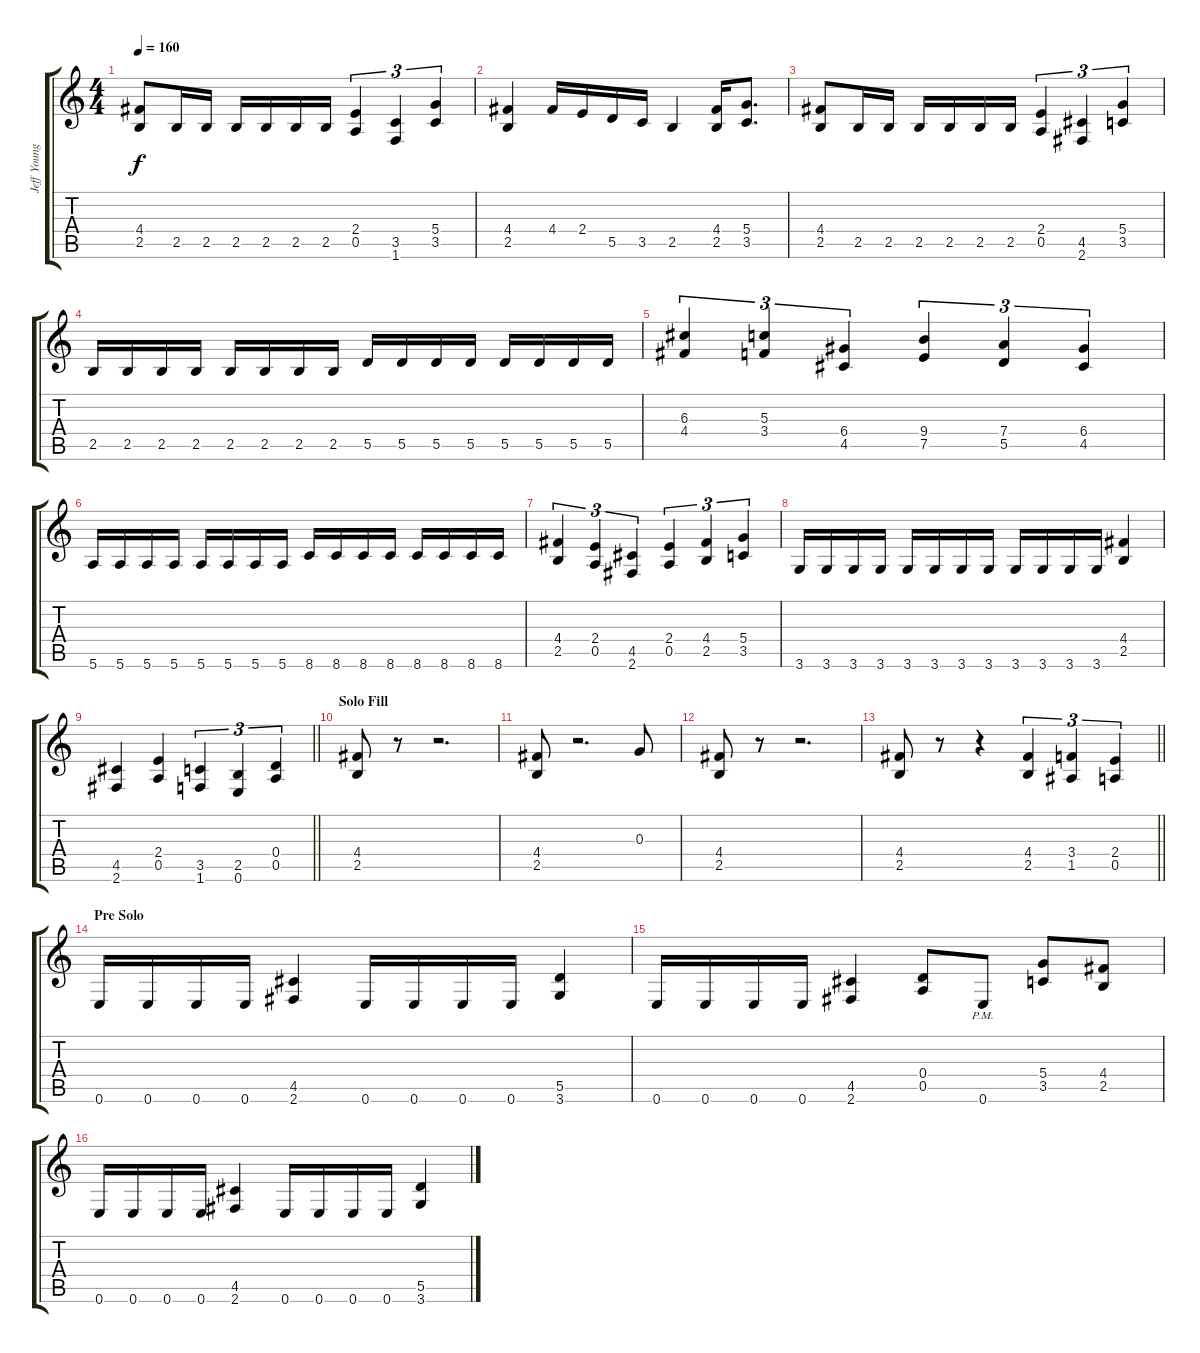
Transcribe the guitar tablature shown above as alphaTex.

\track ("Jeff Young" "Jeff Young") {instrument distortionguitar}
\staff {score tabs}
\tuning (E4 B3 G3 D3 A2 E2) {hide}
\ts (4 4)
\tempo 160
\clef g2
\ks c
(4.4 2.5).8{dy f} 2.5.16 2.5.16 2.5.16 2.5.16 2.5.16 2.5.16 (2.4 0.5).4{tu (3 2)} (3.5 1.6).4{tu (3 2)} (5.4 3.5).4{tu (3 2)} |
(4.4 2.5).4 4.4.16 2.4.16 5.5.16 3.5.16 2.5.4 (4.4 2.5).16 (5.4 3.5).8{d} |
(4.4 2.5).8 2.5.16 2.5.16 2.5.16 2.5.16 2.5.16 2.5.16 (2.4 0.5).4{tu (3 2)} (4.5 2.6).4{tu (3 2)} (5.4 3.5).4{tu (3 2)} |
2.5.16 2.5.16 2.5.16 2.5.16 2.5.16 2.5.16 2.5.16 2.5.16 5.5.16 5.5.16 5.5.16 5.5.16 5.5.16 5.5.16 5.5.16 5.5.16 |
(6.3 4.4).4{tu (3 2)} (5.3 3.4).4{tu (3 2)} (6.4 4.5).4{tu (3 2)} (9.4 7.5).4{tu (3 2)} (7.4 5.5).4{tu (3 2)} (6.4 4.5).4{tu (3 2)} |
5.6.16 5.6.16 5.6.16 5.6.16 5.6.16 5.6.16 5.6.16 5.6.16 8.6.16 8.6.16 8.6.16 8.6.16 8.6.16 8.6.16 8.6.16 8.6.16 |
(4.4 2.5).4{tu (3 2)} (2.4 0.5).4{tu (3 2)} (4.5 2.6).4{tu (3 2)} (2.4 0.5).4{tu (3 2)} (4.4 2.5).4{tu (3 2)} (5.4 3.5).4{tu (3 2)} |
3.6.16 3.6.16 3.6.16 3.6.16 3.6.16 3.6.16 3.6.16 3.6.16 3.6.16 3.6.16 3.6.16 3.6.16 (4.4 2.5).4 |
\barLineRight lightlight
(4.5 2.6).4 (2.4 0.5).4 (3.5 1.6).4{tu (3 2)} (2.5 0.6).4{tu (3 2)} (0.4 0.5).4{tu (3 2)} |
\section ("" "Solo Fill")
(4.4 2.5).8 r.8 r.2{d} |
(4.4 2.5).8 r.2{d} 0.3.8 |
(4.4 2.5).8 r.8 r.2{d} |
\barLineRight lightlight
(4.4 2.5).8 r.8 r.4 (4.4 2.5).4{tu (3 2)} (3.4 1.5).4{tu (3 2)} (2.4 0.5).4{tu (3 2)} |
\section ("" "Pre Solo")
0.6.16 0.6.16 0.6.16 0.6.16 (4.5 2.6).4 0.6.16 0.6.16 0.6.16 0.6.16 (5.5 3.6).4 |
0.6.16 0.6.16 0.6.16 0.6.16 (4.5 2.6).4 (0.4 0.5).8 0.6{pm}.8 (5.4 3.5).8 (4.4 2.5).8 |
0.6.16 0.6.16 0.6.16 0.6.16 (4.5 2.6).4 0.6.16 0.6.16 0.6.16 0.6.16 (5.5 3.6).4
